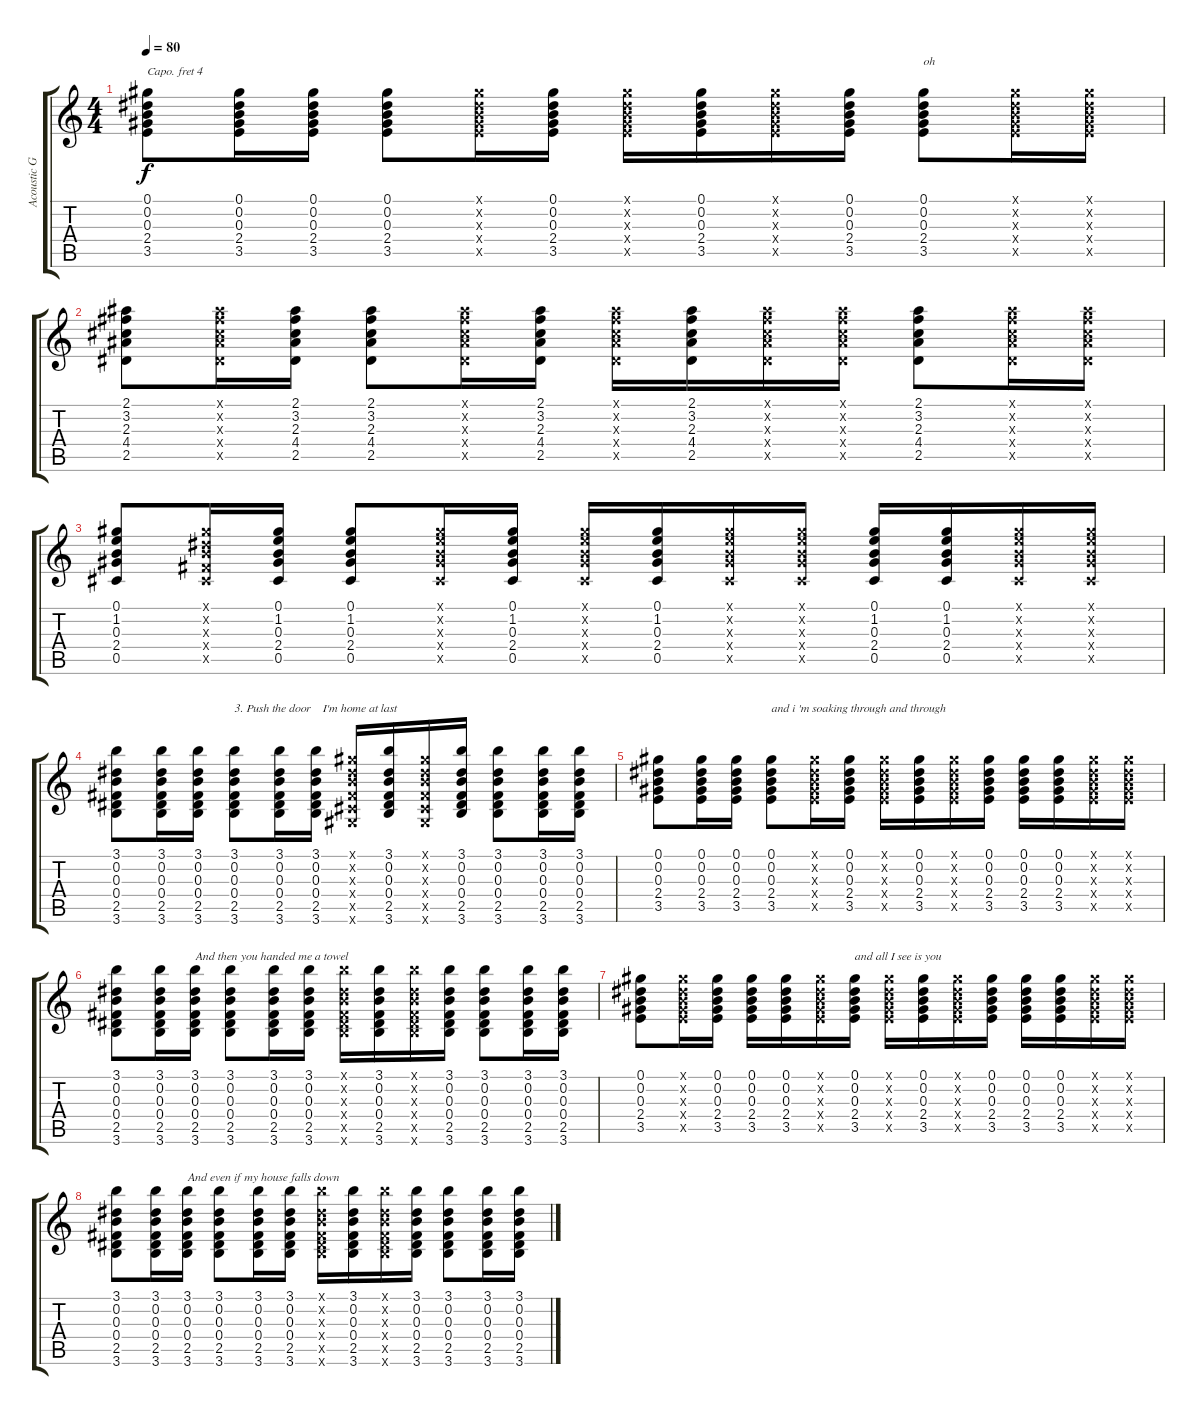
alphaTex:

\track ("Acoustic Guitar (Capo IV)" "Acoustic G") {instrument acousticguitarsteel}
\staff {score tabs}
\capo 4
\tuning (E4 B3 G3 D3 A2 E2) {hide}
\ts (4 4)
\tempo 80
\clef g2
\ks c
(0.1 0.2 0.3 2.4 3.5).8{dy f} (0.1 0.2 0.3 2.4 3.5).16 (0.1 0.2 0.3 2.4 3.5).16 (0.1 0.2 0.3 2.4 3.5).8 (0.1{x} 0.2{x} 0.3{x} 2.4{x} 3.5{x}).16 (0.1 0.2 0.3 2.4 3.5).16 (0.1{x} 0.2{x} 0.3{x} 2.4{x} 3.5{x}).16 (0.1 0.2 0.3 2.4 3.5).16 (0.1{x} 0.2{x} 0.3{x} 2.4{x} 3.5{x}).16 (0.1 0.2 0.3 2.4 3.5).16 (0.1 0.2 0.3 2.4 3.5).8{txt "oh"} (0.1{x} 0.2{x} 0.3{x} 2.4{x} 3.5{x}).16 (0.1{x} 0.2{x} 0.3{x} 2.4{x} 3.5{x}).16 |
(2.1 3.2 2.3 4.4 2.5).8 (2.1{x} 3.2{x} 2.3{x} 4.4{x} 2.5{x}).16 (2.1 3.2 2.3 4.4 2.5).16 (2.1 3.2 2.3 4.4 2.5).8 (2.1{x} 3.2{x} 2.3{x} 4.4{x} 2.5{x}).16 (2.1 3.2 2.3 4.4 2.5).16 (2.1{x} 3.2{x} 2.3{x} 4.4{x} 2.5{x}).16 (2.1 3.2 2.3 4.4 2.5).16 (2.1{x} 3.2{x} 2.3{x} 4.4{x} 2.5{x}).16 (2.1{x} 3.2{x} 2.3{x} 4.4{x} 2.5{x}).16 (2.1 3.2 2.3 4.4 2.5).8 (2.1{x} 3.2{x} 2.3{x} 4.4{x} 2.5{x}).16 (2.1{x} 3.2{x} 2.3{x} 4.4{x} 2.5{x}).16 |
(0.1 1.2 0.3 2.4 0.5).8 (0.1{x} 0.2{x} 0.3{x} 0.4{x} 0.5{x}).16 (0.1 1.2 0.3 2.4 0.5).16 (0.1 1.2 0.3 2.4 0.5).8 (0.1{x} 1.2{x} 0.3{x} 2.4{x} 0.5{x}).16 (0.1 1.2 0.3 2.4 0.5).16 (0.1{x} 1.2{x} 0.3{x} 2.4{x} 0.5{x}).16 (0.1 1.2 0.3 2.4 0.5).16 (0.1{x} 1.2{x} 0.3{x} 2.4{x} 0.5{x}).16 (0.1{x} 1.2{x} 0.3{x} 2.4{x} 0.5{x}).16 (0.1 1.2 0.3 2.4 0.5).16 (0.1 1.2 0.3 2.4 0.5).16 (0.1{x} 1.2{x} 0.3{x} 2.4{x} 0.5{x}).16 (0.1{x} 1.2{x} 0.3{x} 2.4{x} 0.5{x}).16 |
(3.1 0.2 0.3 0.4 2.5 3.6).8 (3.1 0.2 0.3 0.4 2.5 3.6).16 (3.1 0.2 0.3 0.4 2.5 3.6).16 (3.1 0.2 0.3 0.4 2.5 3.6).8{txt "3. Push the door    I'm home at last"} (3.1 0.2 0.3 0.4 2.5 3.6).16 (3.1 0.2 0.3 0.4 2.5 3.6).16 (0.1{x} 0.2{x} 0.3{x} 0.4{x} 0.5{x} 0.6{x}).16 (3.1 0.2 0.3 0.4 2.5 3.6).16 (0.1{x} 0.2{x} 0.3{x} 0.4{x} 0.5{x} 0.6{x}).16 (3.1 0.2 0.3 0.4 2.5 3.6).16 (3.1 0.2 0.3 0.4 2.5 3.6).8 (3.1 0.2 0.3 0.4 2.5 3.6).16 (3.1 0.2 0.3 0.4 2.5 3.6).16 |
(0.1 0.2 0.3 2.4 3.5).8 (0.1 0.2 0.3 2.4 3.5).16 (0.1 0.2 0.3 2.4 3.5).16 (0.1 0.2 0.3 2.4 3.5).8{txt "and i 'm soaking through and through"} (0.1{x} 0.2{x} 0.3{x} 2.4{x} 3.5{x}).16 (0.1 0.2 0.3 2.4 3.5).16 (0.1{x} 0.2{x} 0.3{x} 2.4{x} 3.5{x}).16 (0.1 0.2 0.3 2.4 3.5).16 (0.1{x} 0.2{x} 0.3{x} 2.4{x} 3.5{x}).16 (0.1 0.2 0.3 2.4 3.5).16 (0.1 0.2 0.3 2.4 3.5).16 (0.1 0.2 0.3 2.4 3.5).16 (0.1{x} 0.2{x} 0.3{x} 2.4{x} 3.5{x}).16 (0.1{x} 0.2{x} 0.3{x} 2.4{x} 3.5{x}).16 |
(3.1 0.2 0.3 0.4 2.5 3.6).8 (3.1 0.2 0.3 0.4 2.5 3.6).16 (3.1 0.2 0.3 0.4 2.5 3.6).16{txt "And then you handed me a towel"} (3.1 0.2 0.3 0.4 2.5 3.6).8 (3.1 0.2 0.3 0.4 2.5 3.6).16 (3.1 0.2 0.3 0.4 2.5 3.6).16 (3.1{x} 0.2{x} 0.3{x} 0.4{x} 2.5{x} 3.6{x}).16 (3.1 0.2 0.3 0.4 2.5 3.6).16 (3.1{x} 0.2{x} 0.3{x} 0.4{x} 2.5{x} 3.6{x}).16 (3.1 0.2 0.3 0.4 2.5 3.6).16 (3.1 0.2 0.3 0.4 2.5 3.6).8 (3.1 0.2 0.3 0.4 2.5 3.6).16 (3.1 0.2 0.3 0.4 2.5 3.6).16 |
(0.1 0.2 0.3 2.4 3.5).8 (0.1{x} 0.2{x} 0.3{x} 2.4{x} 3.5{x}).16 (0.1 0.2 0.3 2.4 3.5).16 (0.1 0.2 0.3 2.4 3.5).16 (0.1 0.2 0.3 2.4 3.5).16 (0.1{x} 0.2{x} 0.3{x} 2.4{x} 3.5{x}).16 (0.1 0.2 0.3 2.4 3.5).16{txt "and all I see is you"} (0.1{x} 0.2{x} 0.3{x} 2.4{x} 3.5{x}).16 (0.1 0.2 0.3 2.4 3.5).16 (0.1{x} 0.2{x} 0.3{x} 2.4{x} 3.5{x}).16 (0.1 0.2 0.3 2.4 3.5).16 (0.1 0.2 0.3 2.4 3.5).16 (0.1 0.2 0.3 2.4 3.5).16 (0.1{x} 0.2{x} 0.3{x} 2.4{x} 3.5{x}).16 (0.1{x} 0.2{x} 0.3{x} 2.4{x} 3.5{x}).16 |
(3.1 0.2 0.3 0.4 2.5 3.6).8 (3.1 0.2 0.3 0.4 2.5 3.6).16 (3.1 0.2 0.3 0.4 2.5 3.6).16{txt "And even if my house falls down"} (3.1 0.2 0.3 0.4 2.5 3.6).8 (3.1 0.2 0.3 0.4 2.5 3.6).16 (3.1 0.2 0.3 0.4 2.5 3.6).16 (3.1{x} 0.2{x} 0.3{x} 0.4{x} 2.5{x} 3.6{x}).16 (3.1 0.2 0.3 0.4 2.5 3.6).16 (3.1{x} 0.2{x} 0.3{x} 0.4{x} 2.5{x} 3.6{x}).16 (3.1 0.2 0.3 0.4 2.5 3.6).16 (3.1 0.2 0.3 0.4 2.5 3.6).8 (3.1 0.2 0.3 0.4 2.5 3.6).16 (3.1 0.2 0.3 0.4 2.5 3.6).16
